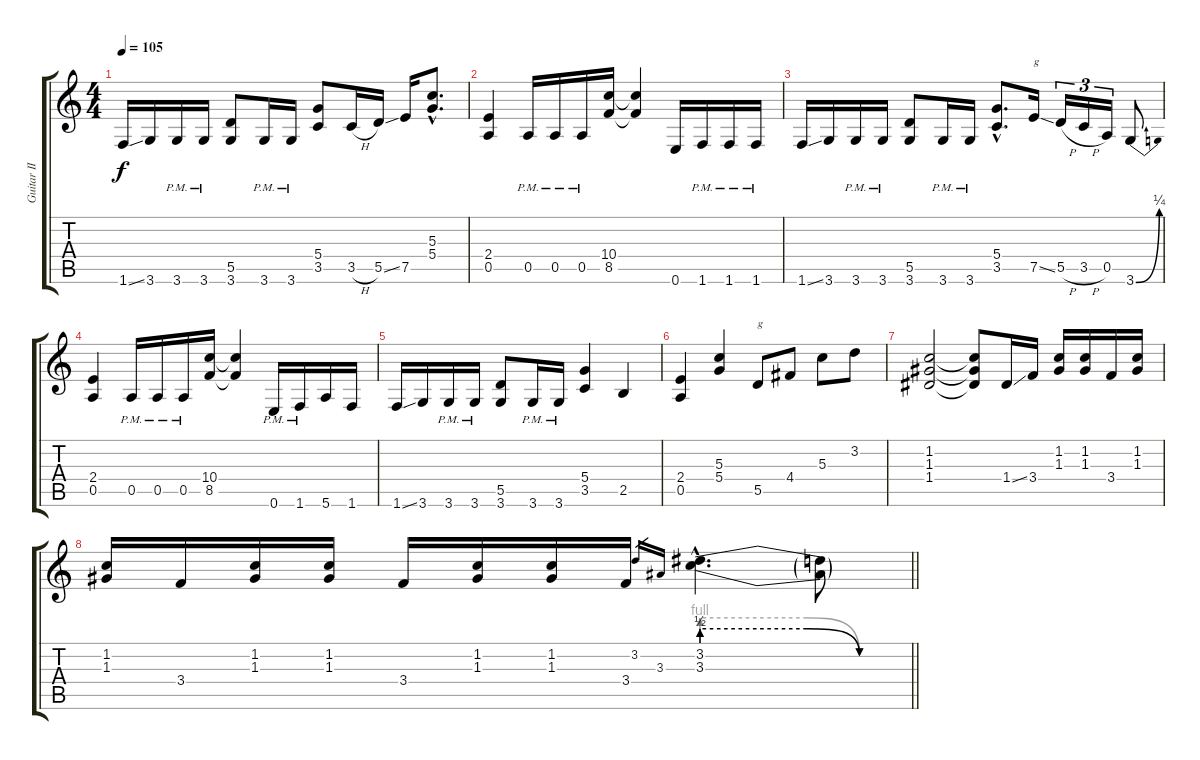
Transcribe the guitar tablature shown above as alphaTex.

\track ("Guitar II" "Guitar II") {instrument distortionguitar}
\staff {score tabs}
\tuning (E4 B3 G3 D3 A2 E2) {hide}
\ts (4 4)
\tempo 105
\clef g2
\ks aminor
1.6{ss}.16{dy f} 3.6.16 3.6{pm}.16 3.6{pm}.16 (5.5 3.6).8 3.6{pm}.16 3.6{pm}.16 (5.4 3.5).8 3.5{h}.16 5.5{ss}.16 7.5.16 (5.3{hac} 5.4{hac}).8{d} |
(2.4 0.5).4 0.5{pm}.16 0.5{pm}.16 0.5{pm}.16 (10.4 8.5).16 (10.4{t} 8.5{t}).4 0.6.16 1.6{pm}.16 1.6{pm}.16 1.6{pm}.16 |
1.6{ss}.16 3.6.16 3.6{pm}.16 3.6{pm}.16 (5.5 3.6).8 3.6{pm}.16 3.6{pm}.16 (5.4{hac} 3.5{hac}).8{d} 7.5{ss}.16{txt "g"} 5.5{h}.16{tu (3 2)} 3.5{h}.16{tu (3 2)} 0.5.16{tu (3 2)} 3.6{be (bend 0 0 60 1)}.8 |
(2.4 0.5).4 0.5{pm}.16 0.5{pm}.16 0.5{pm}.16 (10.4 8.5).16 (10.4{t} 8.5{t}).4 0.6{pm}.16 1.6{pm}.16 5.6.16 1.6.16 |
1.6{ss}.16 3.6.16 3.6{pm}.16 3.6{pm}.16 (5.5 3.6).8 3.6{pm}.16 3.6{pm}.16 (5.4 3.5).4 2.5.4 |
(2.4 0.5).4 (5.3 5.4).4 5.5.8{txt "g"} 4.4.8 5.3.8 3.2.8 |
(1.2 1.3 1.4).2 (1.2{t} 1.3{t} 1.4{t}).8 1.4{ss}.16 3.4.16 (1.2 1.3).16 (1.2 1.3).16 3.4.16 (1.2 1.3).16 |
\barLineRight lightlight
(1.2 1.3).16 3.4.16 (1.2 1.3).16 (1.2 1.3).16 3.4.16 (1.2 1.3).16 (1.2 1.3).16 3.4.16 3.2.16{gr} 3.3.16{gr} (3.2{be (custom 0 2 30 2 45 0 60 0) hac} 3.3{be (custom 0 4 30 4 45 0 60 0) hac}).4{d} (3.2{t} 3.3{t}).8
